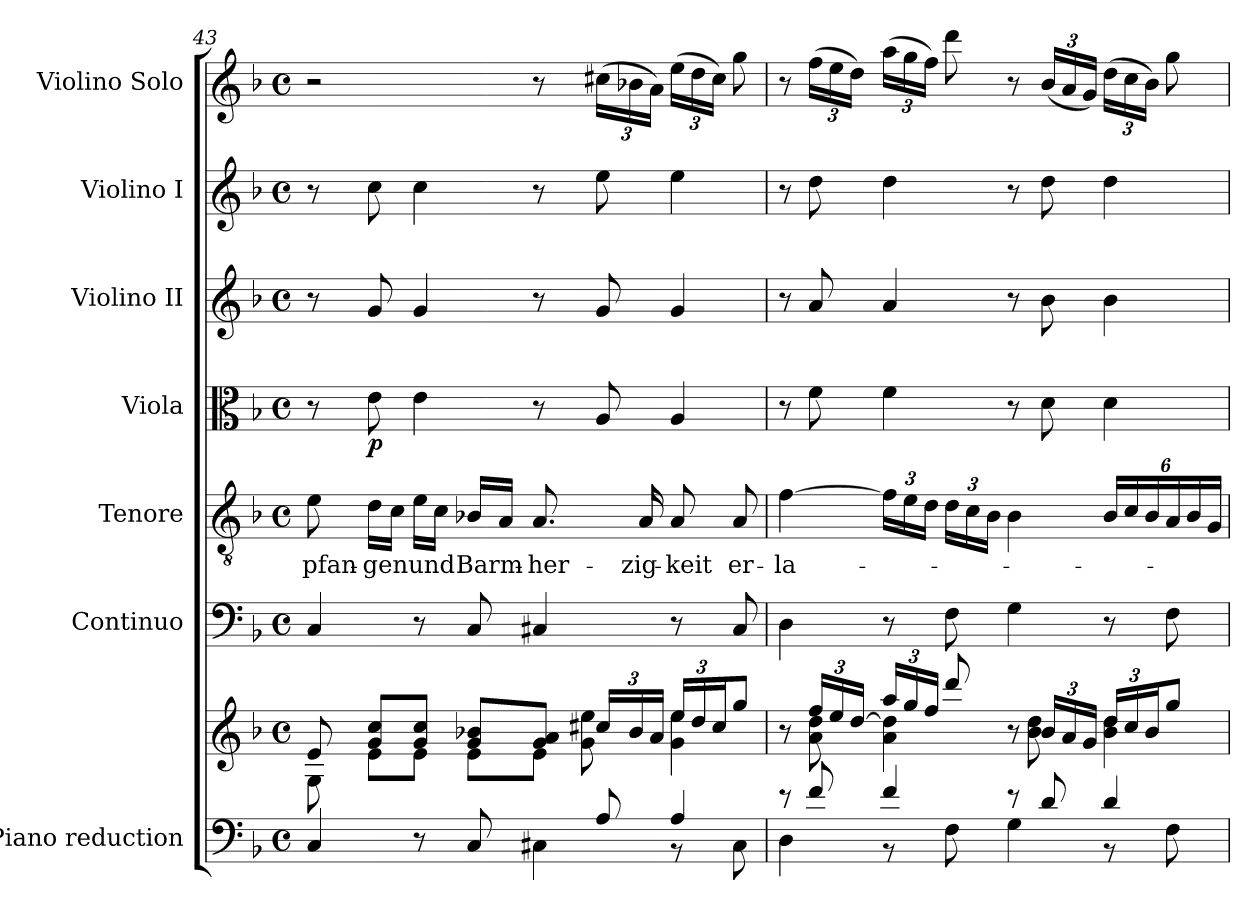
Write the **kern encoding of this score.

**kern	**kern	**kern	**kern	**text	**kern	**dynam	**kern	**kern	**kern
*part7	*part7	*part6	*part5	*part5	*part4	*part4	*part3	*part2	*part1
*staff8	*staff7	*staff6	*staff5	*staff5	*staff4	*staff4	*staff3	*staff2	*staff1
*I"Piano reduction	*	*I"Continuo	*I"Tenore	*	*I"Viola	*	*I"Violino II	*I"Violino I	*I"Violino Solo
*I'Pno	*	*	*	*	*	*	*	*	*I'Vln
*clefF4	*clefG2	*clefF4	*clefGv2	*	*clefC3	*	*clefG2	*clefG2	*clefG2
*k[b-]	*k[b-]	*k[b-]	*k[b-]	*	*k[b-]	*	*k[b-]	*k[b-]	*k[b-]
*M4/4	*M4/4	*M4/4	*M4/4	*	*M4/4	*	*M4/4	*M4/4	*M4/4
*met(c)	*met(c)	*met(c)	*met(c)	*	*met(c)	*	*met(c)	*met(c)	*met(c)
=43	=43	=43	=43	=43	=43	=43	=43	=43	=43
*^	*^	*	*	*	*	*	*	*	*
!	!	!	!	!	!	!LO:LY:b	!	!	!	!	!
4C/	4ryy	8e/	8G\	4C/	8e\	-pfan-	8r	.	8r	8r	2r
!	!	!	!	!	!	!LO:LY:b	!	!LO:DY:b	!	!	!
.	.	8g/ 8cc/L	8e\L	.	16d\LL	-gen	8e\	p	8g/	8cc\	.
.	.	.	.	.	16c\JJ	.	.	.	.	.	.
!	!	!	!	!	!	!LO:LY:b	!	!	!	!	!
8r	8ryy	8g/ 8cc/J	8e\J	8r	16e\LL	und	4e\	.	4g/	4cc\	.
.	.	.	.	.	16c\JJ	.	.	.	.	.	.
!	!	!	!	!	!	!LO:LY:b	!	!	!	!	!
8C/	8ryy	8g/ 8b-X/L	8e\L	8C/	16B-X/LL	Barm-	.	.	.	.	.
.	.	.	.	.	16A/JJ	.	.	.	.	.	.
!	!	!	!	!	!	!LO:LY:b	!	!	!	!	!
8ryy	4C#X\	8g/ 8a/J	8e\J	4C#X/	8.A/	-her-	8r	.	8r	8r	8r
*	*	*Xbrackettup	*	*	*	*	*	*	*	*	*Xbrackettup
8A/	.	24cc#X/LL	8g\ 8ee\	.	.	.	8A/	.	8g/	8ee\	(24cc#X\LL
.	.	24b-/	.	.	.	.	.	.	.	.	24b-X\
!	!	!	!	!	!	!LO:LY:b	!	!	!	!	!
.	.	.	.	.	16A/	-zig-	.	.	.	.	.
.	.	24a/JJ	.	.	.	.	.	.	.	.	24a\JJ)
!	!	!	!	!	!	!LO:LY:b	!	!	!	!	!
4A/	8r	24ee/LL	4g\ 4ee\	8r	8A/	-keit	4A/	.	4g/	4ee\	(24ee\LL
.	.	24dd/	.	.	.	.	.	.	.	.	24dd\
.	.	24cc#/J	.	.	.	.	.	.	.	.	24cc#\JJ)
!	!	!	!	!	!	!LO:LY:b	!	!	!	!	!
.	8C#\	8gg/J	.	8C#/	8A/	er-	.	.	.	.	8gg\
!!LO:LB:g=z
=44	=44	=44	=44	=44	=44	=44	=44	=44	=44	=44	=44
!	!	!	!	!	!	!LO:LY:b	!	!	!	!	!
8r	4D\	8r	8ryy	4D\	[4f\	-la-	8r	.	8r	8r	8r
8f/	.	24ff/LL	8a\ 8dd\	.	.	.	8f\	.	8a/	8dd\	(24ff\LL
.	.	24ee/	.	.	.	.	.	.	.	.	24ee\
.	.	[<24dd/JJ	.	.	.	.	.	.	.	.	24dd\JJ)
4f/	8r	24aa/LL	4a\ 4dd\]	8r	24f\LL]	.	4f\	.	4a/	4dd\	(24aa\LL
.	.	24gg/	.	.	24e\	.	.	.	.	.	24gg\
.	.	24ff/JJ	.	.	24d\JJ	.	.	.	.	.	24ff\JJ)
.	8F\	8ddd/	.	8F\	24d\LL	.	.	.	.	.	8ddd\
.	.	.	.	.	24c\	.	.	.	.	.	.
.	.	.	.	.	24B-\JJ	.	.	.	.	.	.
8r	4G\	8r	8ryy	4G\	4B-\	.	8r	.	8r	8r	8r
8d/	.	24b-/LL	8b-\ 8dd\	.	.	.	8d\	.	8b-\	8dd\	(24b-/LL
.	.	24a/	.	.	.	.	.	.	.	.	24a/
.	.	24g/JJ	.	.	.	.	.	.	.	.	24g/JJ)
4d/	8r	24dd/LL	4b-\ 4dd\	8r	24B-/LL	.	4d\	.	4b-\	4dd\	(24dd\LL
.	.	24cc/	.	.	24c/	.	.	.	.	.	24cc\
.	.	24b-/J	.	.	24B-/	.	.	.	.	.	24b-\JJ)
.	8F\	8gg/J	.	8F\	24A/	.	.	.	.	.	8gg\
.	.	.	.	.	24B-/	.	.	.	.	.	.
.	.	.	.	.	24G/JJ	.	.	.	.	.	.
*v	*v	*	*	*	*	*	*	*	*	*	*
*	*v	*v	*	*	*	*	*	*	*	*
=	=	=	=	=	=	=	=	=	=
*-	*-	*-	*-	*-	*-	*-	*-	*-	*-
